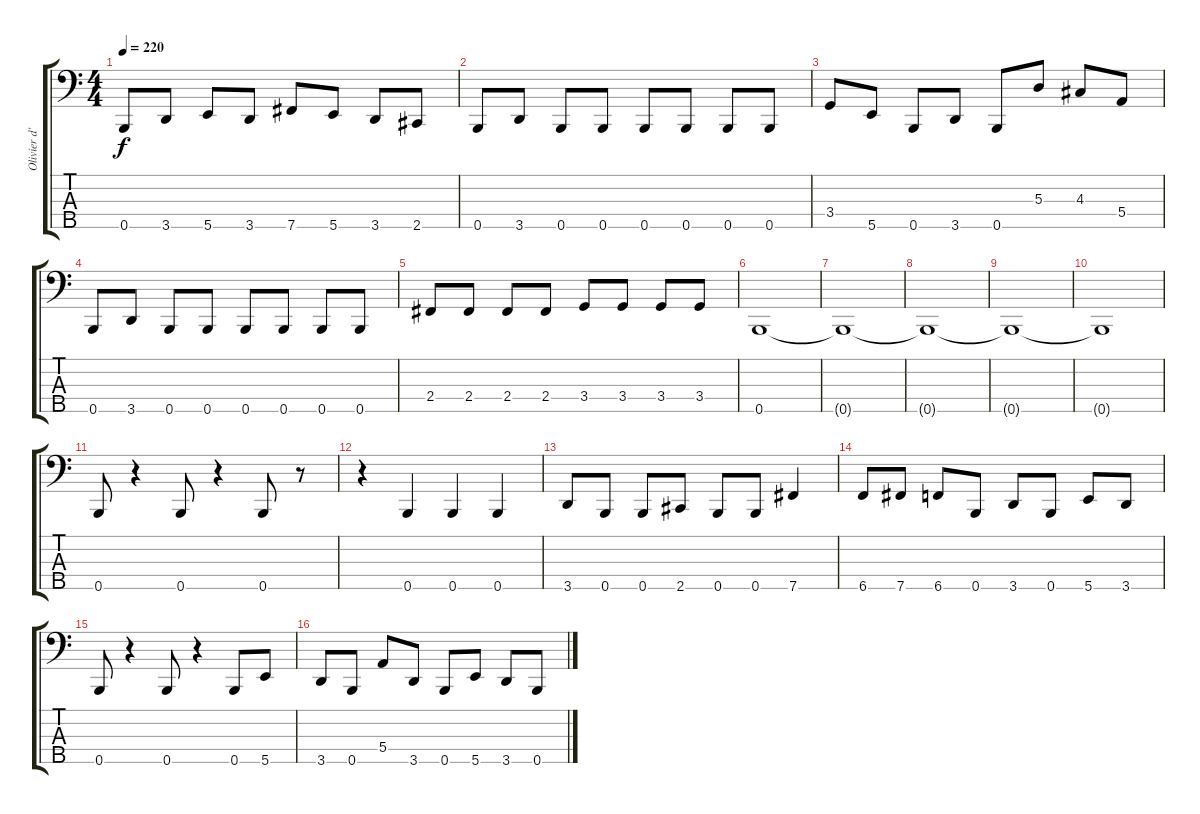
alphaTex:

\track ("Olivier d'Aries (Bass)" "Olivier d'") {instrument electricbassfinger}
\staff {score tabs}
\tuning (G2 D2 A1 E1 B0) {hide}
\ts (4 4)
\tempo 220
\clef f4
\ks c
0.5.8{dy f} 3.5.8 5.5.8 3.5.8 7.5.8 5.5.8 3.5.8 2.5.8 |
0.5.8 3.5.8 0.5.8 0.5.8 0.5.8 0.5.8 0.5.8 0.5.8 |
3.4.8 5.5.8 0.5.8 3.5.8 0.5.8 5.3.8 4.3.8 5.4.8 |
0.5.8 3.5.8 0.5.8 0.5.8 0.5.8 0.5.8 0.5.8 0.5.8 |
2.4.8 2.4.8 2.4.8 2.4.8 3.4.8 3.4.8 3.4.8 3.4.8 |
0.5.1 |
0.5{t}.1 |
0.5{t}.1 |
0.5{t}.1 |
0.5{t}.1 |
0.5.8 r.4 0.5.8 r.4 0.5.8 r.8 |
r.4 0.5.4 0.5.4 0.5.4 |
3.5.8 0.5.8 0.5.8 2.5.8 0.5.8 0.5.8 7.5.4 |
6.5.8 7.5.8 6.5.8 0.5.8 3.5.8 0.5.8 5.5.8 3.5.8 |
0.5.8 r.4 0.5.8 r.4 0.5.8 5.5.8 |
3.5.8 0.5.8 5.4.8 3.5.8 0.5.8 5.5.8 3.5.8 0.5.8
